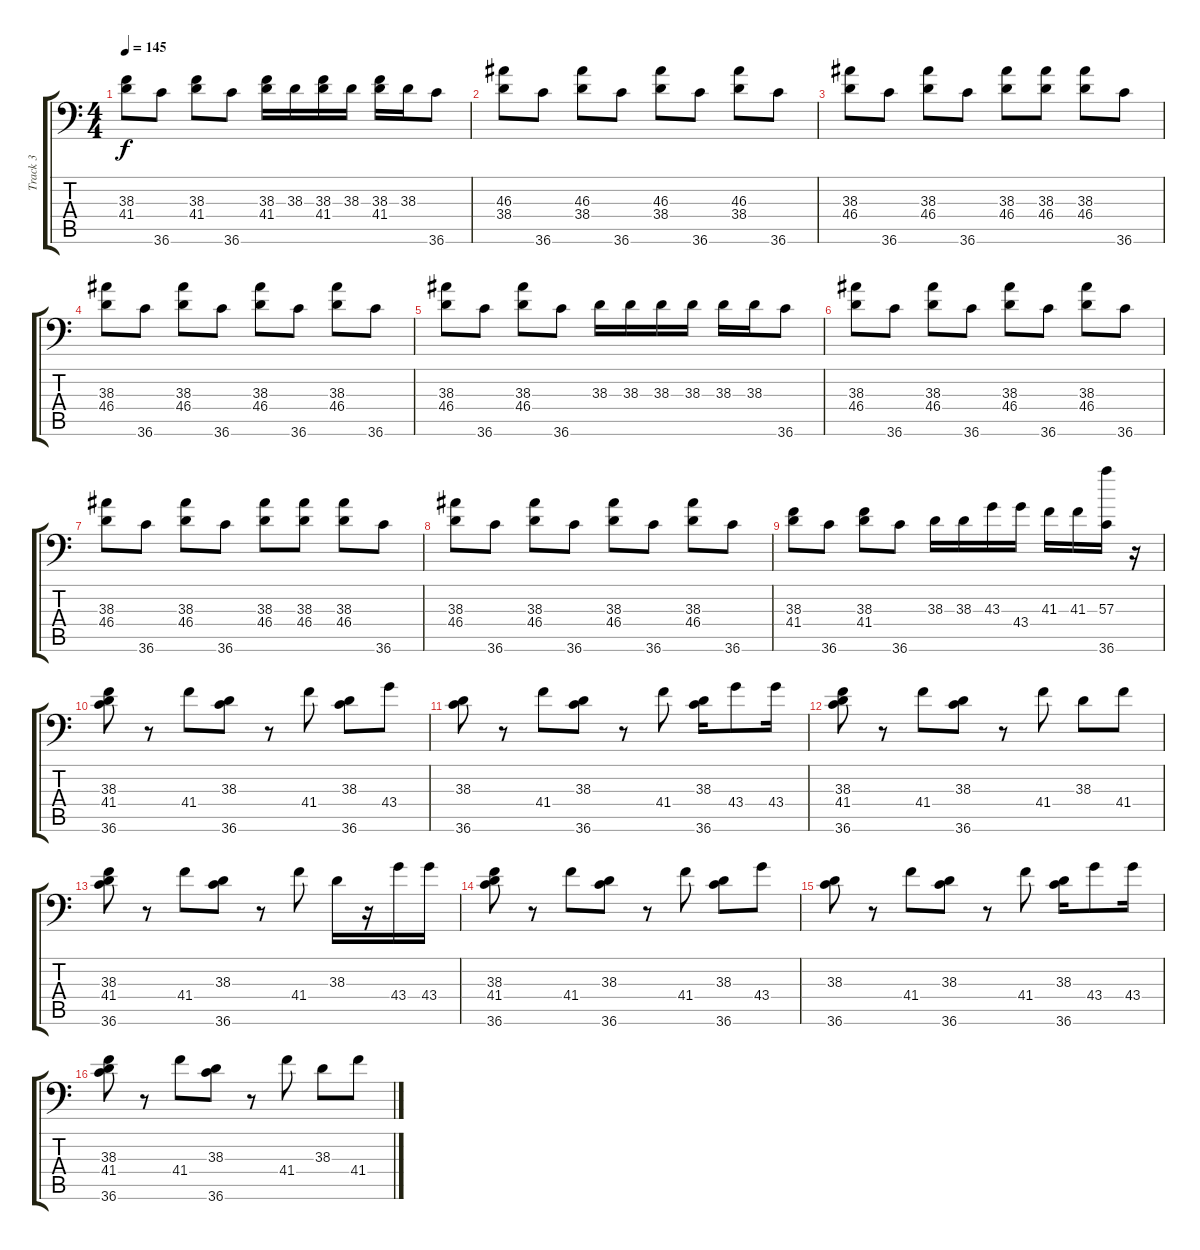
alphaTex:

\track ("Track 3" "Track 3") {instrument acousticgrandpiano}
\staff {score tabs}
\tuning (C-1 C-1 C-1 C-1 C-1 C-1) {hide}
\ts (4 4)
\tempo 145
\clef f4
\ks c
(38.3 41.4).8{dy f} 36.6.8 (38.3 41.4).8 36.6.8 (38.3 41.4).16 38.3.16 (38.3 41.4).16 38.3.16 (38.3 41.4).16 38.3.16 36.6.8 |
(46.3 38.4).8 36.6.8 (46.3 38.4).8 36.6.8 (46.3 38.4).8 36.6.8 (46.3 38.4).8 36.6.8 |
(38.3 46.4).8 36.6.8 (38.3 46.4).8 36.6.8 (38.3 46.4).8 (38.3 46.4).8 (38.3 46.4).8 36.6.8 |
(38.3 46.4).8 36.6.8 (38.3 46.4).8 36.6.8 (38.3 46.4).8 36.6.8 (38.3 46.4).8 36.6.8 |
(38.3 46.4).8 36.6.8 (38.3 46.4).8 36.6.8 38.3.16 38.3.16 38.3.16 38.3.16 38.3.16 38.3.16 36.6.8 |
(38.3 46.4).8 36.6.8 (38.3 46.4).8 36.6.8 (38.3 46.4).8 36.6.8 (38.3 46.4).8 36.6.8 |
(38.3 46.4).8 36.6.8 (38.3 46.4).8 36.6.8 (38.3 46.4).8 (38.3 46.4).8 (38.3 46.4).8 36.6.8 |
(38.3 46.4).8 36.6.8 (38.3 46.4).8 36.6.8 (38.3 46.4).8 36.6.8 (38.3 46.4).8 36.6.8 |
(38.3 41.4).8 36.6.8 (38.3 41.4).8 36.6.8 38.3.16 38.3.16 43.3.16 43.4.16 41.3.16 41.3.16 (57.3 36.6).16 r.16 |
(38.3 41.4 36.6).8 r.8 41.4.8 (38.3 36.6).8 r.8 41.4.8 (38.3 36.6).8 43.4.8 |
(38.3 36.6).8 r.8 41.4.8 (38.3 36.6).8 r.8 41.4.8 (38.3 36.6).16 43.4.8 43.4.16 |
(38.3 41.4 36.6).8 r.8 41.4.8 (38.3 36.6).8 r.8 41.4.8 38.3.8 41.4.8 |
(38.3 41.4 36.6).8 r.8 41.4.8 (38.3 36.6).8 r.8 41.4.8 38.3.16 r.16 43.4.16 43.4.16 |
(38.3 41.4 36.6).8 r.8 41.4.8 (38.3 36.6).8 r.8 41.4.8 (38.3 36.6).8 43.4.8 |
(38.3 36.6).8 r.8 41.4.8 (38.3 36.6).8 r.8 41.4.8 (38.3 36.6).16 43.4.8 43.4.16 |
(38.3 41.4 36.6).8 r.8 41.4.8 (38.3 36.6).8 r.8 41.4.8 38.3.8 41.4.8
